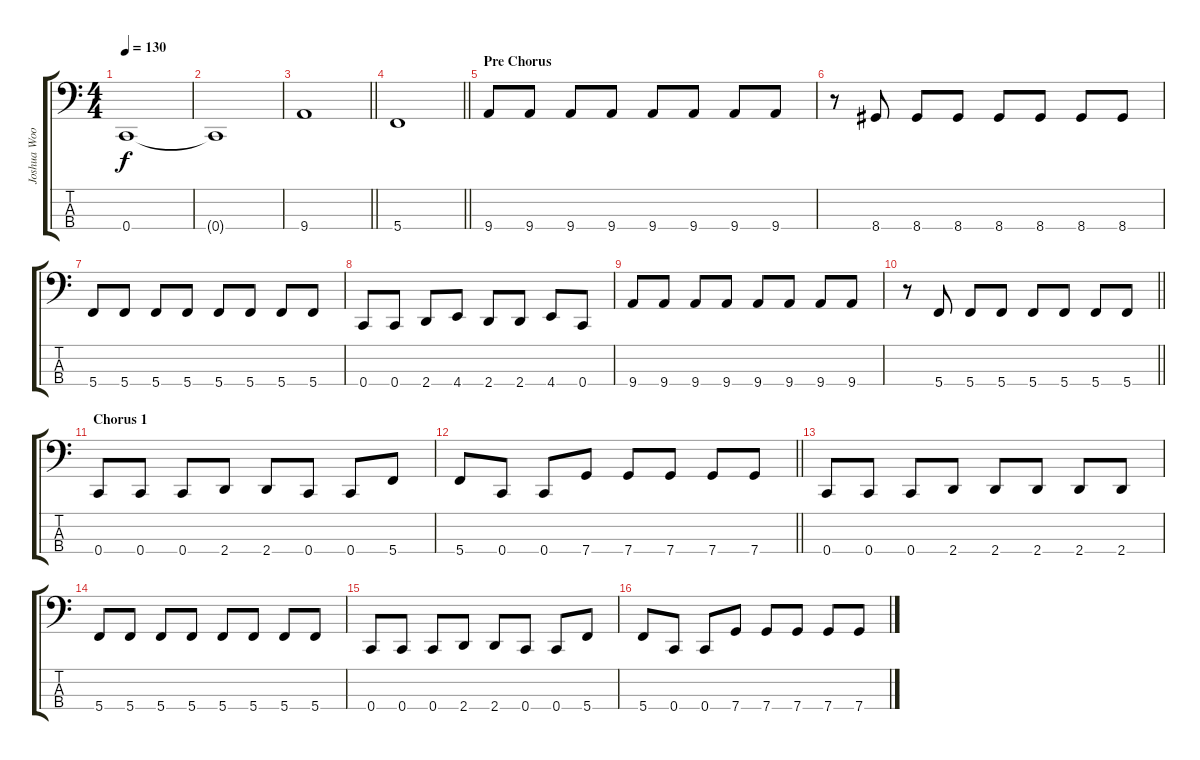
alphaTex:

\track ("Joshua Woodard [Bass]" "Joshua Woo") {instrument electricbasspick}
\staff {score tabs}
\tuning (F2 C2 G1 C1) {hide}
\ts (4 4)
\tempo 130
\clef f4
\ks c
0.4.1{dy f} |
0.4{t}.1 |
\barLineRight lightlight
9.4.1 |
\barLineRight lightlight
5.4.1 |
\section ("" "Pre Chorus")
9.4.8 9.4.8 9.4.8 9.4.8 9.4.8 9.4.8 9.4.8 9.4.8 |
r.8 8.4.8 8.4.8 8.4.8 8.4.8 8.4.8 8.4.8 8.4.8 |
5.4.8 5.4.8 5.4.8 5.4.8 5.4.8 5.4.8 5.4.8 5.4.8 |
0.4.8 0.4.8 2.4.8 4.4.8 2.4.8 2.4.8 4.4.8 0.4.8 |
9.4.8 9.4.8 9.4.8 9.4.8 9.4.8 9.4.8 9.4.8 9.4.8 |
\barLineRight lightlight
r.8 5.4.8 5.4.8 5.4.8 5.4.8 5.4.8 5.4.8 5.4.8 |
\section ("" "Chorus 1")
0.4.8 0.4.8 0.4.8 2.4.8 2.4.8 0.4.8 0.4.8 5.4.8 |
\barLineRight lightlight
5.4.8 0.4.8 0.4.8 7.4.8 7.4.8 7.4.8 7.4.8 7.4.8 |
0.4.8 0.4.8 0.4.8 2.4.8 2.4.8 2.4.8 2.4.8 2.4.8 |
5.4.8 5.4.8 5.4.8 5.4.8 5.4.8 5.4.8 5.4.8 5.4.8 |
0.4.8 0.4.8 0.4.8 2.4.8 2.4.8 0.4.8 0.4.8 5.4.8 |
5.4.8 0.4.8 0.4.8 7.4.8 7.4.8 7.4.8 7.4.8 7.4.8
